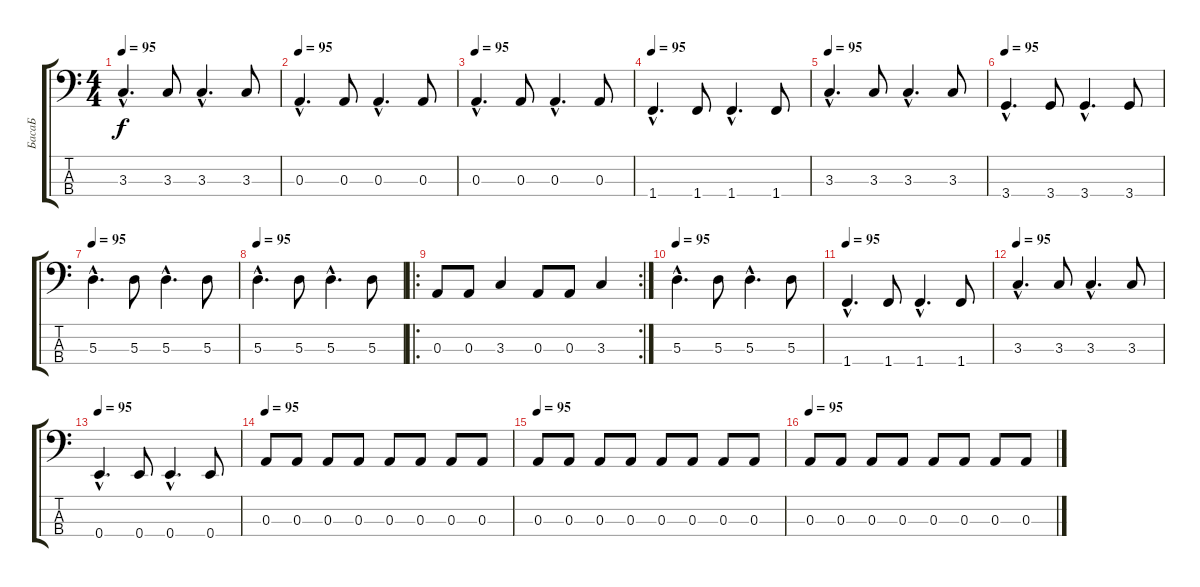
\track ("БасаБ" "БасаБ") {instrument electricbassfinger}
\staff {score tabs}
\tuning (G2 D2 A1 E1) {hide}
\ts (4 4)
\tempo 95
\clef f4
\ks c
3.3{hac}.4{d dy f} 3.3.8 3.3{hac}.4{d} 3.3.8 |
\tempo 95
0.3{hac}.4{d} 0.3.8 0.3{hac}.4{d} 0.3.8 |
\tempo 95
0.3{hac}.4{d} 0.3.8 0.3{hac}.4{d} 0.3.8 |
\tempo 95
1.4{hac}.4{d} 1.4.8 1.4{hac}.4{d} 1.4.8 |
\tempo 95
3.3{hac}.4{d} 3.3.8 3.3{hac}.4{d} 3.3.8 |
\tempo 95
3.4{hac}.4{d} 3.4.8 3.4{hac}.4{d} 3.4.8 |
\tempo 95
5.3{hac}.4{d} 5.3.8 5.3{hac}.4{d} 5.3.8 |
\tempo 95
5.3{hac}.4{d} 5.3.8 5.3{hac}.4{d} 5.3.8 |
\ro
\rc 2
0.3.8 0.3.8 3.3.4 0.3.8 0.3.8 3.3.4 |
\tempo 95
5.3{hac}.4{d} 5.3.8 5.3{hac}.4{d} 5.3.8 |
\tempo 95
1.4{hac}.4{d} 1.4.8 1.4{hac}.4{d} 1.4.8 |
\tempo 95
3.3{hac}.4{d} 3.3.8 3.3{hac}.4{d} 3.3.8 |
\tempo 95
0.4{hac}.4{d} 0.4.8 0.4{hac}.4{d} 0.4.8 |
\tempo 95
0.3.8 0.3.8 0.3.8 0.3.8 0.3.8 0.3.8 0.3.8 0.3.8 |
\tempo 95
0.3.8 0.3.8 0.3.8 0.3.8 0.3.8 0.3.8 0.3.8 0.3.8 |
\tempo 95
0.3.8 0.3.8 0.3.8 0.3.8 0.3.8 0.3.8 0.3.8 0.3.8
